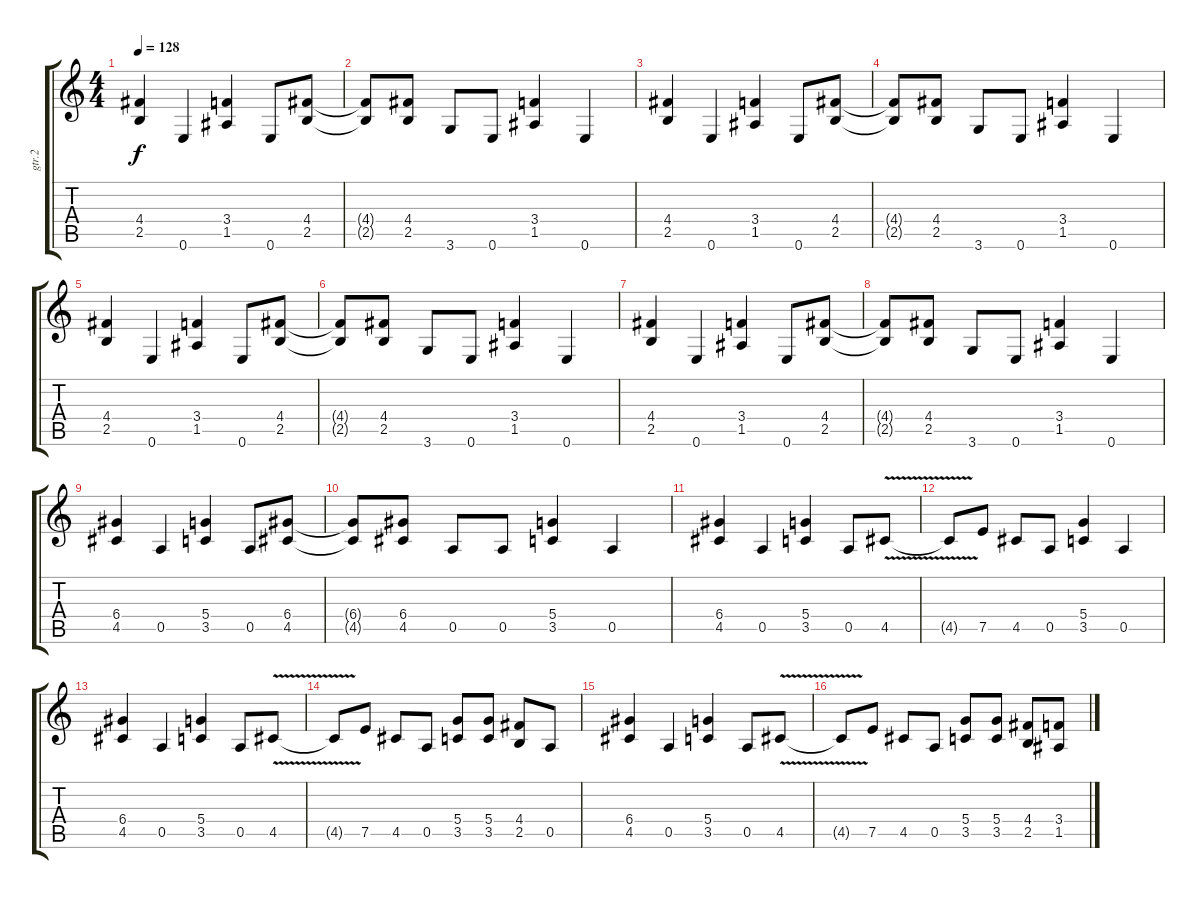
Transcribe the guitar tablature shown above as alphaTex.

\track ("gtr.2" "gtr.2") {instrument overdrivenguitar}
\staff {score tabs}
\tuning (E4 B3 G3 D3 A2 E2) {hide}
\ts (4 4)
\tempo 128
\clef g2
\ks c
(4.4 2.5).4{dy f} 0.6.4 (3.4 1.5).4 0.6.8 (4.4 2.5).8 |
(4.4{t} 2.5{t}).8 (4.4 2.5).8 3.6.8 0.6.8 (3.4 1.5).4 0.6.4 |
(4.4 2.5).4 0.6.4 (3.4 1.5).4 0.6.8 (4.4 2.5).8 |
(4.4{t} 2.5{t}).8 (4.4 2.5).8 3.6.8 0.6.8 (3.4 1.5).4 0.6.4 |
(4.4 2.5).4 0.6.4 (3.4 1.5).4 0.6.8 (4.4 2.5).8 |
(4.4{t} 2.5{t}).8 (4.4 2.5).8 3.6.8 0.6.8 (3.4 1.5).4 0.6.4 |
(4.4 2.5).4 0.6.4 (3.4 1.5).4 0.6.8 (4.4 2.5).8 |
(4.4{t} 2.5{t}).8 (4.4 2.5).8 3.6.8 0.6.8 (3.4 1.5).4 0.6.4 |
(6.4 4.5).4 0.5.4 (5.4 3.5).4 0.5.8 (6.4 4.5).8 |
(6.4{t} 4.5{t}).8 (6.4 4.5).8 0.5.8 0.5.8 (5.4 3.5).4 0.5.4 |
(6.4 4.5).4 0.5.4 (5.4 3.5).4 0.5.8 4.5{v}.8 |
4.5{t}.8 7.5.8 4.5.8 0.5.8 (5.4 3.5).4 0.5.4 |
(6.4 4.5).4 0.5.4 (5.4 3.5).4 0.5.8 4.5{v}.8 |
4.5{t}.8 7.5.8 4.5.8 0.5.8 (5.4 3.5).8 (5.4 3.5).8 (4.4 2.5).8 0.5.8 |
(6.4 4.5).4 0.5.4 (5.4 3.5).4 0.5.8 4.5{v}.8 |
4.5{t}.8 7.5.8 4.5.8 0.5.8 (5.4 3.5).8 (5.4 3.5).8 (4.4 2.5).8 (3.4 1.5).8
